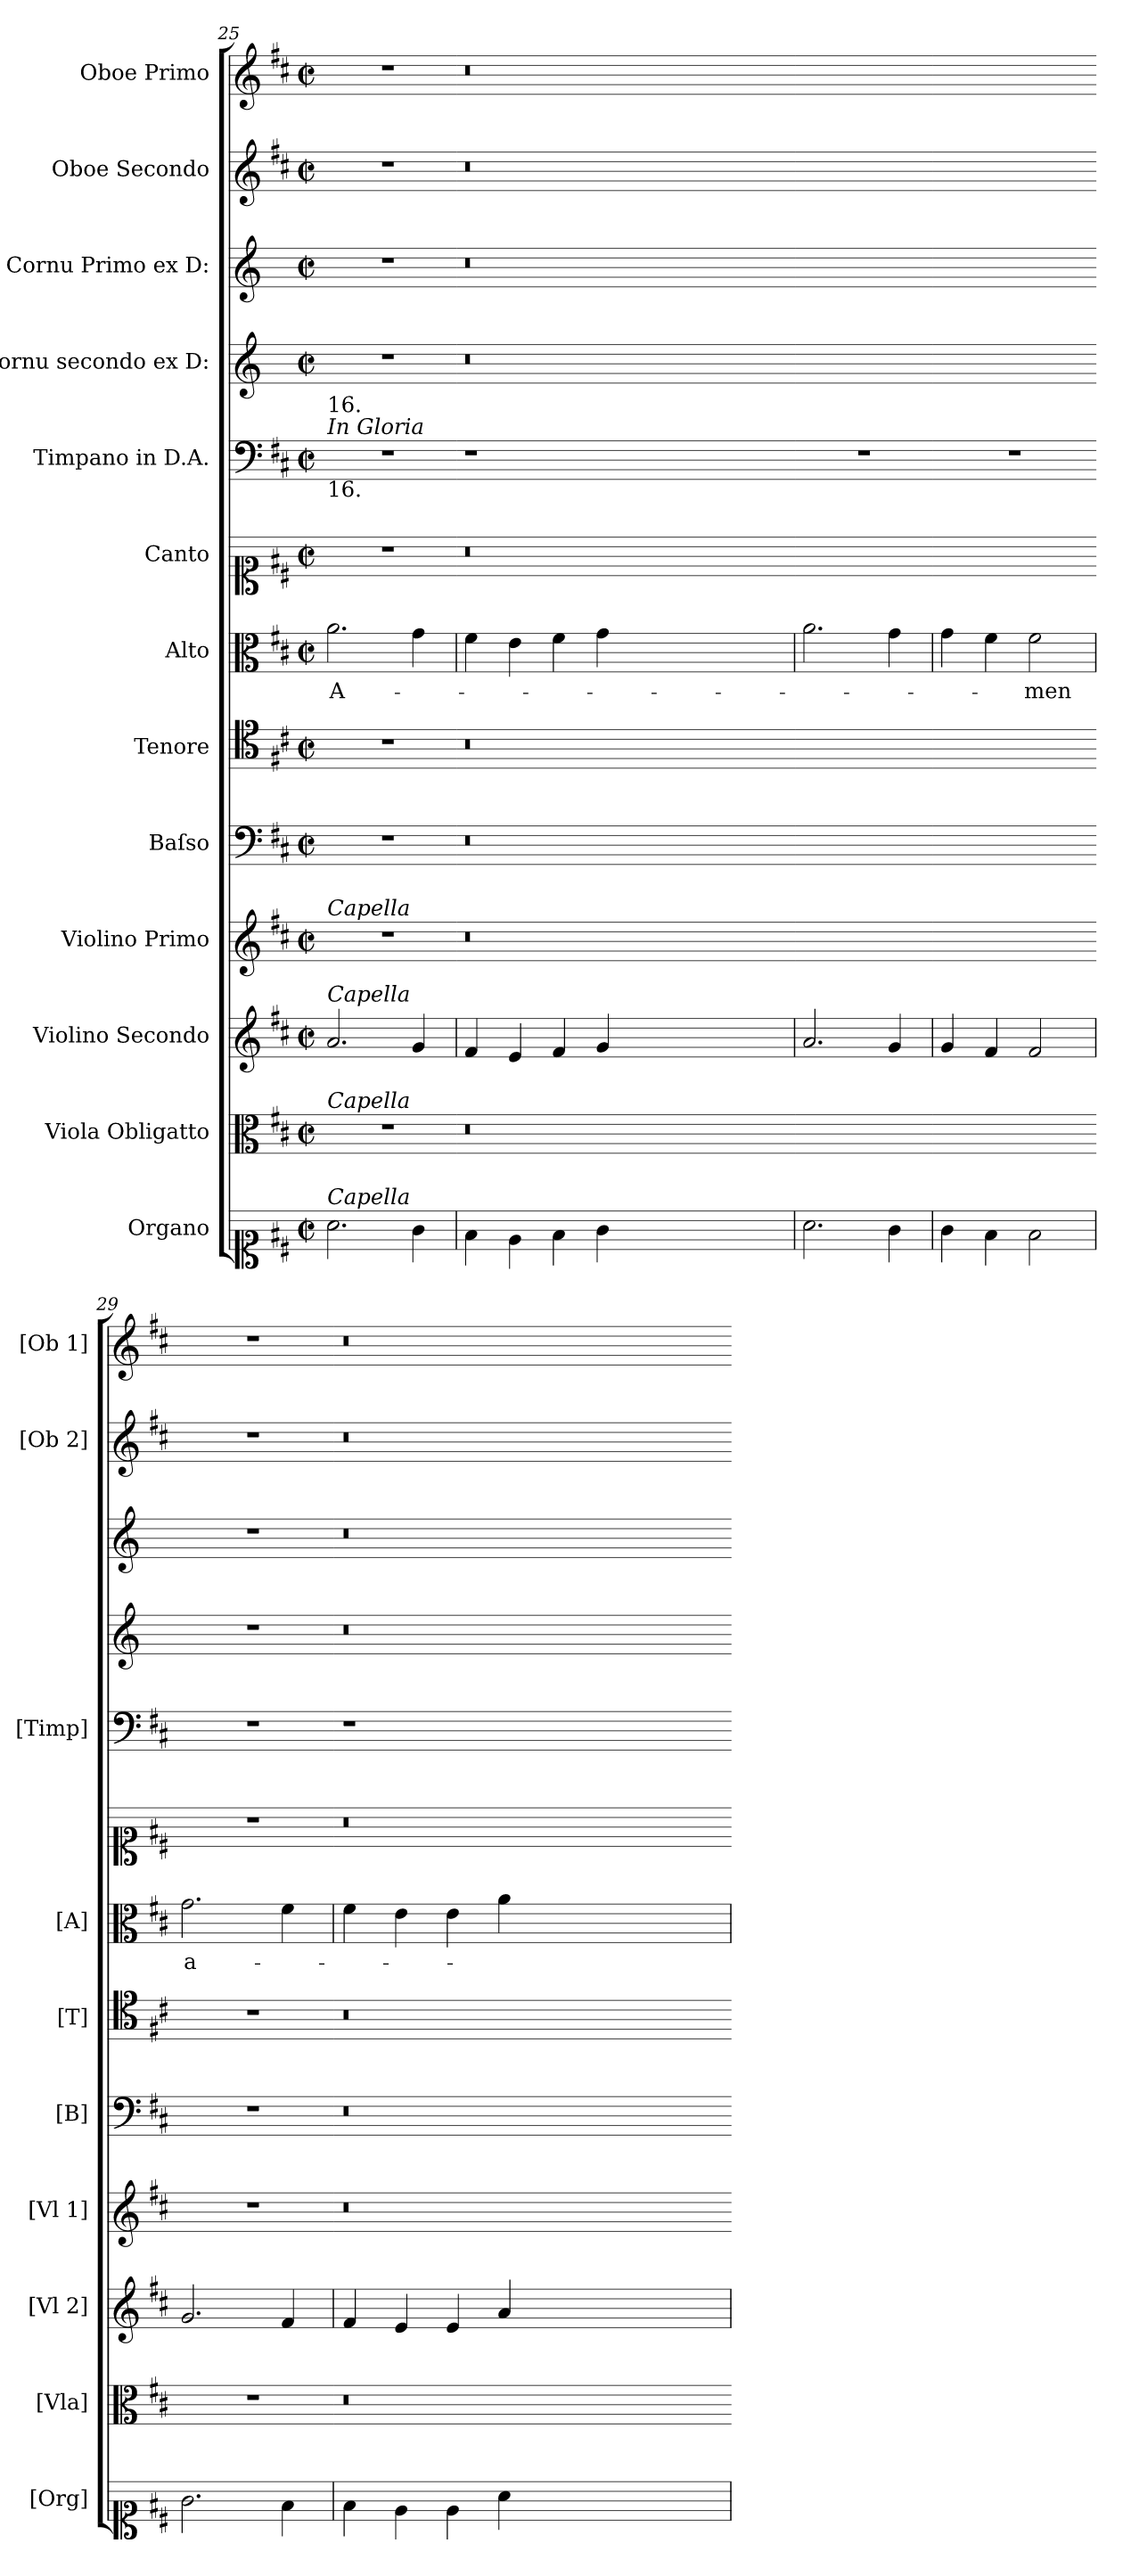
**kern	**kern	**kern	**dynam	**kern	**kern	**kern	**kern	**text	**kern	**kern	**kern	**kern	**kern	**kern
*part13	*part12	*part11	*part11	*part10	*part9	*part8	*part7	*part7	*part6	*part5	*part4	*part3	*part2	*part1
*staff13	*staff12	*staff11	*staff11	*staff10	*staff9	*staff8	*staff7	*staff7	*staff6	*staff5	*staff4	*staff3	*staff2	*staff1
*I"Organo	*I"Viola Obligatto	*I"Violino Secondo	*	*I"Violino Primo	*I"Baſso	*I"Tenore	*I"Alto	*	*I"Canto	*I"Timpano in D.A.	*I"Cornu secondo ex D:	*I"Cornu Primo ex D:	*I"Oboe Secondo	*I"Oboe Primo
*I'[Org]	*I'[Vla]	*I'[Vl 2]	*	*I'[Vl 1]	*I'[B]	*I'[T]	*I'[A]	*	*	*I'[Timp]	*	*	*I'[Ob 2]	*I'[Ob 1]
*clefC1	*clefC3	*clefG2	*	*clefG2	*clefF4	*clefC4	*clefC3	*	*clefC1	*clefF4	*clefG2	*clefG2	*clefG2	*clefG2
*	*	*	*	*	*	*	*	*	*	*	*ITrd6c10	*ITrd6c10	*	*
*k[f#c#]	*k[f#c#]	*k[f#c#]	*	*k[f#c#]	*k[f#c#]	*k[f#c#]	*k[f#c#]	*	*k[f#c#]	*k[f#c#]	*k[f#c#]	*k[f#c#]	*k[f#c#]	*k[f#c#]
*D:	*D:	*D:	*	*D:	*D:	*D:	*D:	*	*D:	*D:	*D:	*D:	*D:	*D:
*M2/2	*M2/2	*M2/2	*	*M2/2	*M2/2	*M2/2	*M2/2	*	*M2/2	*M2/2	*M2/2	*M2/2	*M2/2	*M2/2
*met(c|)	*met(c|)	*met(c|)	*	*met(c|)	*met(c|)	*met(c|)	*met(c|)	*	*met(c|)	*met(c|)	*met(c|)	*met(c|)	*met(c|)	*met(c|)
=25	=25	=25	=25	=25	=25	=25	=25	=25	=25	=25	=25	=25	=25	=25
!	!	!	!	!	!	!	!	!	!	!LO:TX:a:i:t=In Gloria	!	!	!	!
!	!	!	!	!	!	!	!	!	!	!LO:TX:b:t=16.	!	!	!	!
!	!	!	!	!	!	!	!	!	!	!LO:TX:a:t=16.	!	!	!	!
!	!	!	!	!LO:TX:a:i:t=Capella	!	!	!	!	!	!	!	!	!	!
!	!	!LO:TX:a:i:t=Capella	!	!	!	!	!	!	!	!	!	!	!	!
!	!LO:TX:a:i:t=Capella	!	!	!	!	!	!	!	!	!	!	!	!	!
!LO:TX:a:i:t=Capella	!	!	!	!	!	!	!	!	!	!	!	!	!	!
!	!	!	!LO:DY:a	!	!	!	!	!	!	!	!	!	!	!
2.a\	1r	2.a/	for	1r	1r	1r	2.a\	A-	1r	1r	1r	1r	1r	1r
4g\	.	4g/	.	.	.	.	4g\	.	.	.	.	.	.	.
=26	=26-	=26	=26-	=26-	=26-	=26-	=26	=26-	=26-	=26-	=26-	=26-	=26-	=26-
4f#\	0.r	4f#/	.	0.r	0.r	0.r	4f#\	.	0.r	1r	0.r	0.r	0.r	0.r
4e\	.	4e/	.	.	.	.	4e\	.	.	.	.	.	.	.
4f#\	.	4f#/	.	.	.	.	4f#\	.	.	.	.	.	.	.
4g\	.	4g/	.	.	.	.	4g\	.	.	.	.	.	.	.
0ryy	.	0ryy	.	.	.	.	0ryy	.	.	0ryy	.	.	.	.
=27	=27-	=27	=27-	=27-	=27-	=27-	=27	=27-	=27-	=27-	=27-	=27-	=27-	=27-
2.a\	1ryy	2.a/	.	1ryy	1ryy	1ryy	2.a\	.	1ryy	1r	1ryy	1ryy	1ryy	1ryy
4g\	.	4g/	.	.	.	.	4g\	.	.	.	.	.	.	.
=28	=28-	=28	=28-	=28-	=28-	=28-	=28	=28-	=28-	=28-	=28-	=28-	=28-	=28-
4g\	1ryy	4g/	.	1ryy	1ryy	1ryy	4g\	.	1ryy	1r	1ryy	1ryy	1ryy	1ryy
4f#\	.	4f#/	.	.	.	.	4f#\	.	.	.	.	.	.	.
2f#\	.	2f#/	.	.	.	.	2f#\	-men	.	.	.	.	.	.
=29	=29-	=29	=29-	=29-	=29-	=29-	=29	=29-	=29-	=29-	=29-	=29-	=29-	=29-
2.g\	1r	2.g/	.	1r	1r	1r	2.g\	a-	1r	1r	1r	1r	1r	1r
4f#\	.	4f#/	.	.	.	.	4f#\	.	.	.	.	.	.	.
=30	=30-	=30	=30-	=30-	=30-	=30-	=30	=30-	=30-	=30-	=30-	=30-	=30-	=30-
4f#\	0.r	4f#/	.	0.r	0.r	0.r	4f#\	.	0.r	1r	0.r	0.r	0.r	0.r
4e\	.	4e/	.	.	.	.	4e\	.	.	.	.	.	.	.
4e\	.	4e/	.	.	.	.	4e\	.	.	.	.	.	.	.
4a\	.	4a/	.	.	.	.	4a\	.	.	.	.	.	.	.
0ryy	.	0ryy	.	.	.	.	0ryy	.	.	0ryy	.	.	.	.
=	=-	=	=-	=-	=-	=-	=	=-	=-	=-	=-	=-	=-	=-
*-	*-	*-	*-	*-	*-	*-	*-	*-	*-	*-	*-	*-	*-	*-
